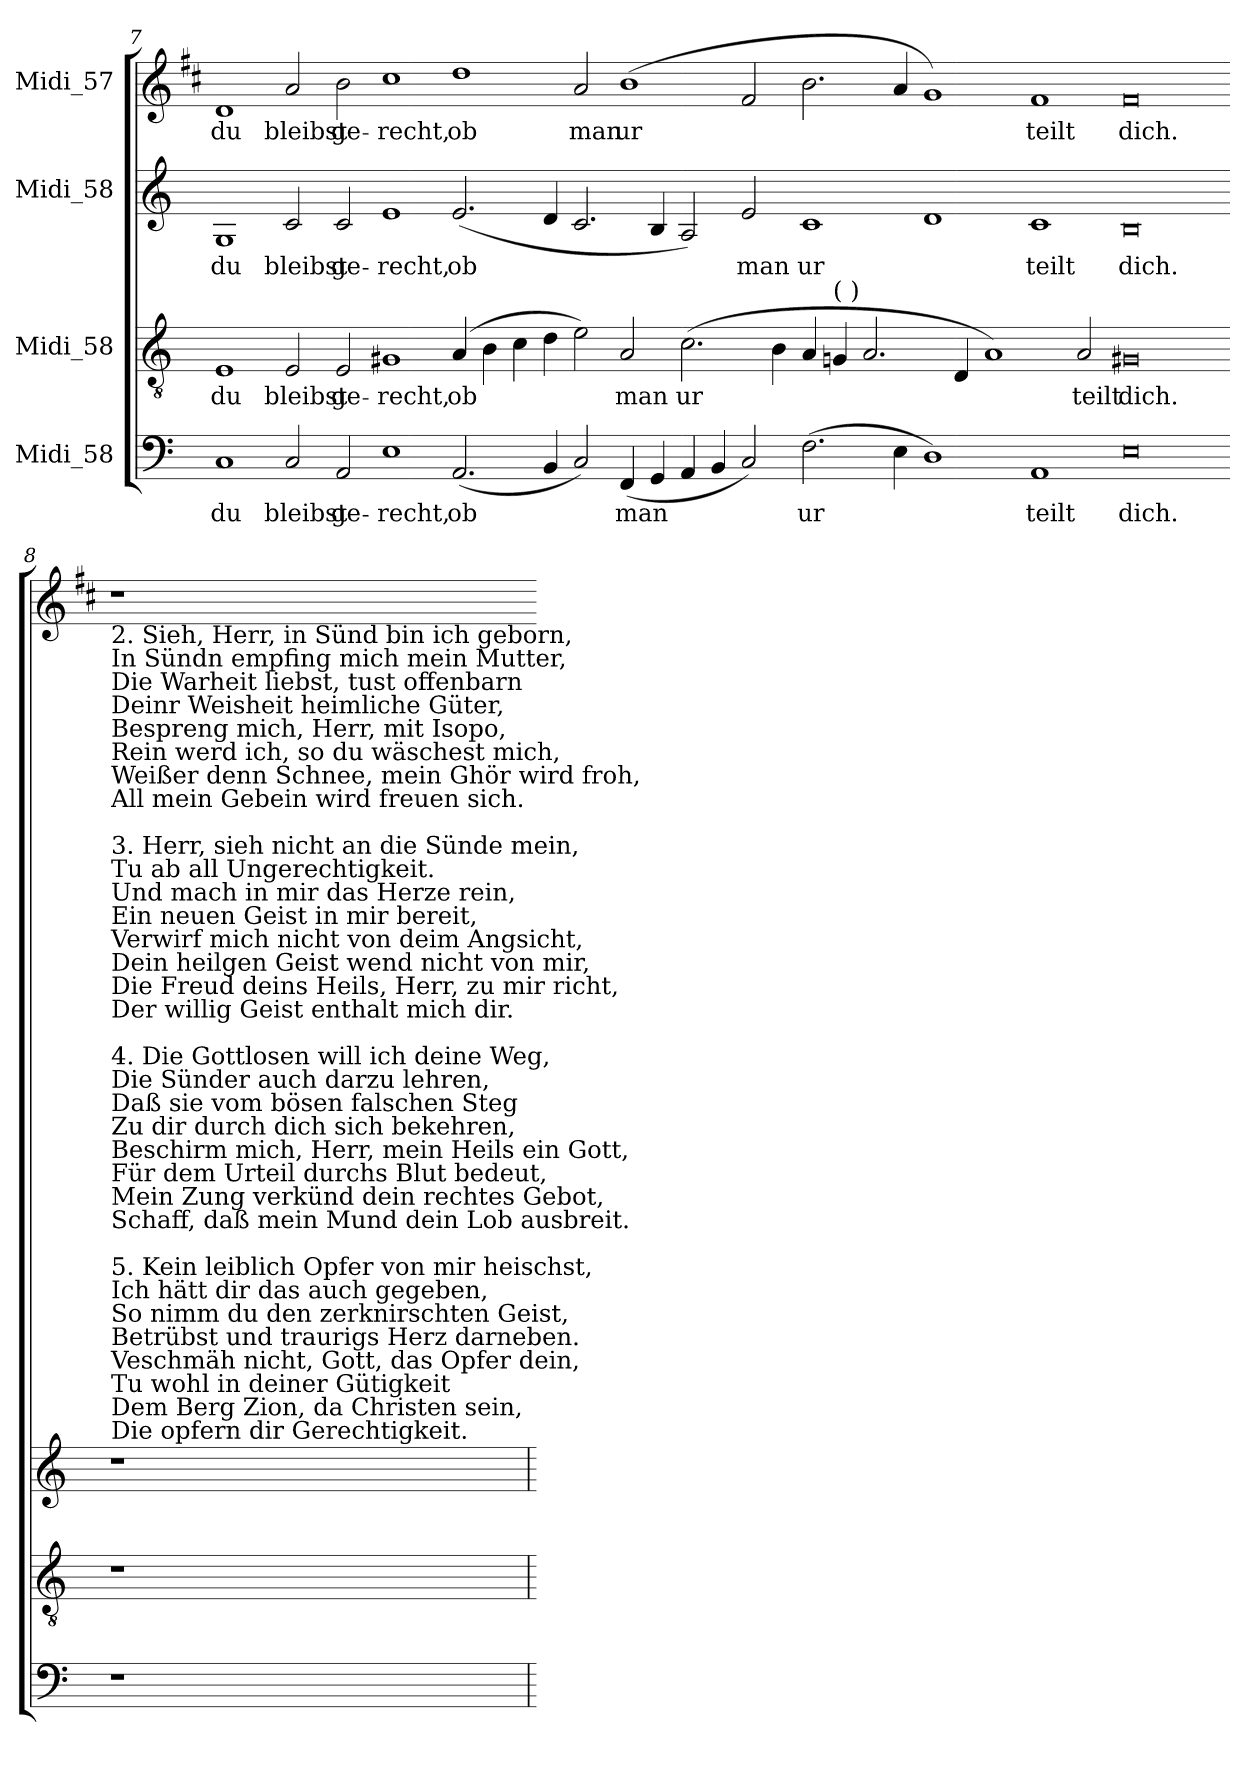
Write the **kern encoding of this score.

**kern	**text	**kern	**text	**kern	**text	**kern	**text
*part4	*part4	*part3	*part3	*part2	*part2	*part1	*part1
*staff4	*staff4	*staff3	*staff3	*staff2	*staff2	*staff1	*staff1
*I"Midi_58	*	*I"Midi_58	*	*I"Midi_58	*	*I"Midi_57	*
*clefF4	*	*clefGv2	*	*clefG2	*	*clefG2	*
*	*	*	*	*	*	*ITrd1c2	*
*k[]	*	*k[]	*	*k[]	*	*k[]	*
*C:	*	*C:	*	*C:	*	*C:	*
=7	=7	=7	=7	=7	=7	=7	=7
!	!LO:LY:b	!	!LO:LY:b	!	!LO:LY:b	!	!LO:LY:b
1C	du	1E	du	1G	du	1c	du
!	!LO:LY:b	!	!LO:LY:b	!	!LO:LY:b	!	!LO:LY:b
2C	bleibst	2E	bleibst	2c	bleibst	2g	bleibst
!	!LO:LY:b	!	!LO:LY:b	!	!LO:LY:b	!	!LO:LY:b
2AA	ge-	2E	ge-	2c	ge-	2a	ge-
!	!LO:LY:b	!	!LO:LY:b	!	!LO:LY:b	!	!LO:LY:b
1E	-recht,	1G#X	-recht,	1e	-recht,	1b	-recht,
!	!LO:LY:b	!	!LO:LY:b	!	!LO:LY:b	!	!LO:LY:b
(<2.AA	ob	(>4A	ob	(<2.e	ob	1cc	ob
.	.	4B	.	.	.	.	.
.	.	4c	.	.	.	.	.
4BB	.	4d	.	4d	.	.	.
!	!	!	!	!	!	!	!LO:LY:b
2C)	.	2e)	.	2.c	.	2g	man
!	!LO:LY:b	!	!LO:LY:b	!	!	!	!LO:LY:b
(<4FF	man	2A	man	.	.	(<1a	ur
4GG	.	.	.	4B	.	.	.
!	!	!	!LO:LY:b	!	!	!	!
4AA	.	(>2.c	ur	2A)	.	.	.
4BB	.	.	.	.	.	.	.
!	!	!	!	!	!LO:LY:b	!	!
2C)	.	.	.	2e	man	2e	.
.	.	4B	.	.	.	.	.
!	!LO:LY:b	!	!	!	!LO:LY:b	!	!
(>2.F	ur	4A	.	1c	ur	2.a	.
!	!	!LO:TX:a:t=(  )	!	!	!	!	!
.	.	4G	.	.	.	.	.
.	.	2.A	.	.	.	.	.
4E	.	.	.	.	.	4g	.
1D)	.	.	.	1d	.	1f)	.
.	.	4D	.	.	.	.	.
.	.	1A)	.	.	.	.	.
!	!LO:LY:b	!	!	!	!LO:LY:b	!	!LO:LY:b
1AA	teilt	.	.	1c	teilt	1e	teilt
!	!	!	!LO:LY:b	!	!	!	!
.	.	2A	teilt	.	.	.	.
!	!LO:LY:b	!	!LO:LY:b	!	!LO:LY:b	!	!LO:LY:b
0E	dich.	0G#X	dich.	0B	dich.	0e	dich.
!!LO:LB:g=z
=8-	=8-	=8-	=8-	=8-	=8-	=8-	=8-
!	!	!	!	!	!	!LO:TX:b:t=2. Sieh, Herr, in Sünd bin ich geborn,\nIn Sündn empfing mich mein Mutter,\nDie Warheit liebst, tust offenbarn\nDeinr Weisheit heimliche Güter,\nBespreng mich, Herr, mit Isopo,\nRein werd ich, so du wäschest mich,\nWeißer denn Schnee, mein Ghör wird froh,\nAll mein Gebein wird freuen sich.\n\n3. Herr, sieh nicht an die Sünde mein,\nTu ab all Ungerechtigkeit.\nUnd mach in mir das Herze rein,\nEin neuen Geist in mir bereit,\nVerwirf mich nicht von deim Angsicht,\nDein heilgen Geist wend nicht von mir,\nDie Freud deins Heils, Herr, zu mir richt,\nDer willig Geist enthalt mich dir.\n\n4. Die Gottlosen will ich deine Weg,\nDie Sünder auch darzu lehren,\nDaß sie vom bösen falschen Steg\nZu dir durch dich sich bekehren,\nBeschirm mich, Herr, mein Heils ein Gott,\nFür dem Urteil durchs Blut bedeut,\nMein Zung verkünd dein rechtes Gebot,\nSchaff, daß mein Mund dein Lob ausbreit.\n\n5. Kein leiblich Opfer von mir heischst,\nIch hätt dir das auch gegeben,\nSo nimm du den zerknirschten Geist,\nBetrübst und traurigs Herz darneben.\nVeschmäh nicht, Gott, das Opfer dein,\nTu wohl in deiner Gütigkeit\nDem Berg Zion, da Christen sein,\nDie opfern dir Gerechtigkeit.	!
1r	.	1r	.	1r	.	1r	.
=	=-	=	=-	=	=-	=-	=-
*-	*-	*-	*-	*-	*-	*-	*-
